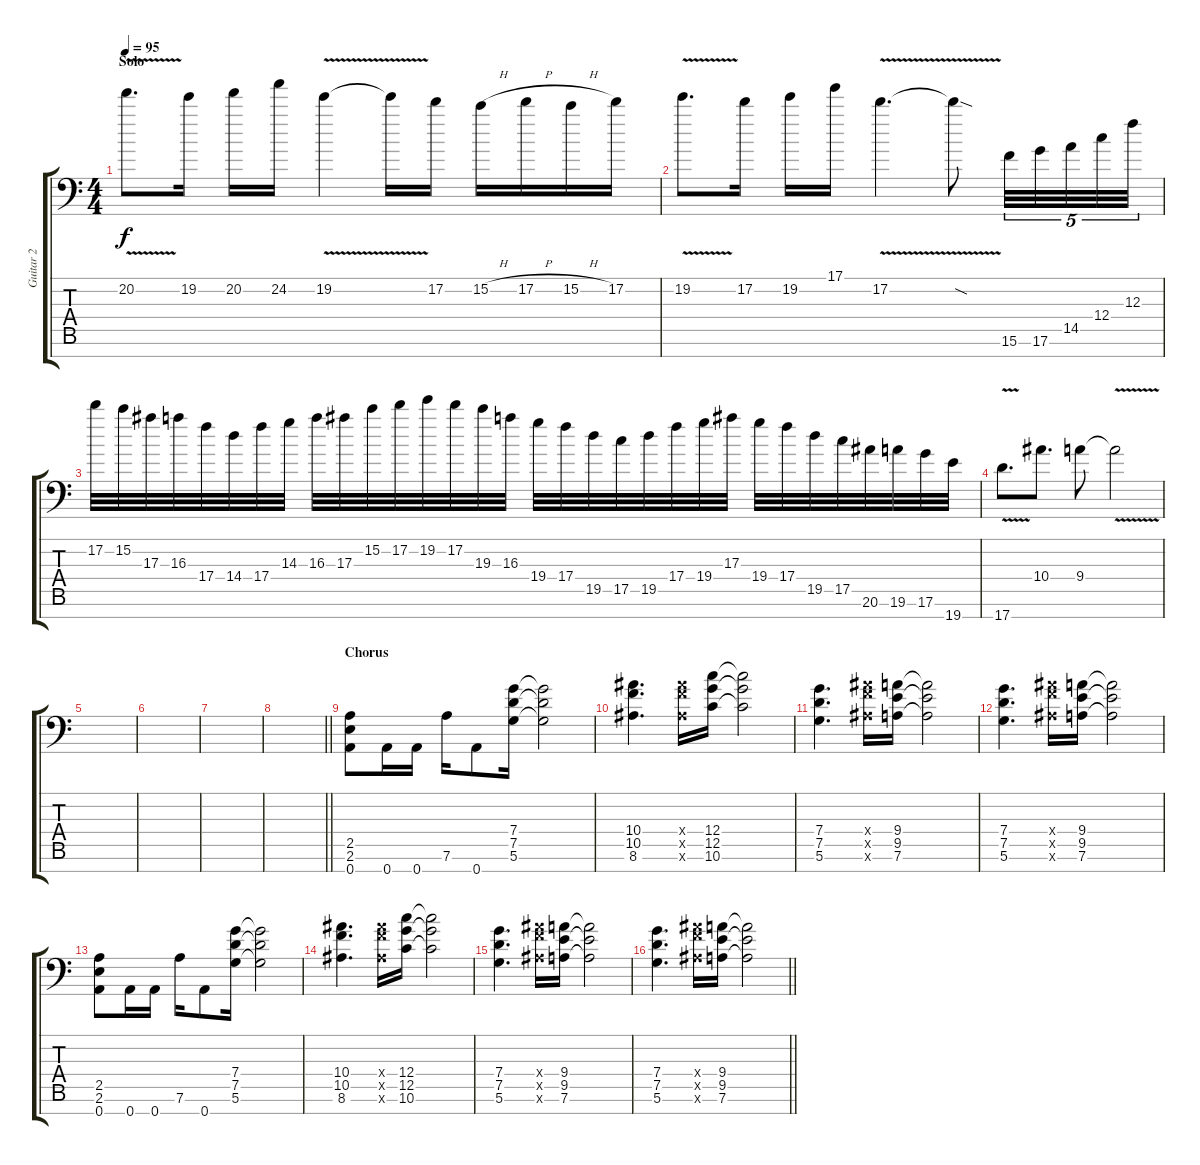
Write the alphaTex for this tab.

\track ("Guitar 2" "Guitar 2") {instrument overdrivenguitar}
\staff {score tabs}
\tuning (D4 A3 F3 C3 G2 D2 A1) {hide}
\ts (4 4)
\section ("" "Solo")
\tempo 95
\clef f4
\ks c
20.2{v}.8{d dy f} 19.2.16 20.2.16 24.2.16 19.2{v}.4 19.2{t}.16 17.2.16 15.2{h}.16 17.2{h}.16 15.2{h}.16 17.2.16 |
19.2{v}.8{d} 17.2.16 19.2.16 17.1.16 17.2{v}.4{d} 17.2{sod t}.8 15.6.32{tu (5 4)} 17.6.32{tu (5 4)} 14.5.32{tu (5 4)} 12.4.32{tu (5 4)} 12.3.32{tu (5 4)} |
17.2.32 15.2.32 17.3.32 16.3.32 17.4.32 14.4.32 17.4.32 14.3.32 16.3.32 17.3.32 15.2.32 17.2.32 19.2.32 17.2.32 19.3.32 16.3.32 19.4.32 17.4.32 19.5.32 17.5.32 19.5.32 17.4.32 19.4.32 17.3.32 19.4.32 17.4.32 19.5.32 17.5.32 20.6.32 19.6.32 17.6.32 19.7.32 |
17.7{v}.8{d} 10.4.8{d} 9.4.8 9.4{v t}.2 |
|
|
|
\barLineRight lightlight
|
\section ("" "Chorus")
(2.5 2.6 0.7).8 0.7.16 0.7.16 7.6.16 0.7.8 (7.4 7.5 5.6).16 (7.4{t} 7.5{t} 5.6{t}).2 |
(10.4 10.5 8.6).4{d} (10.4{x} 10.5{x} 8.6{x}).16 (12.4 12.5 10.6).16 (12.4{t} 12.5{t} 10.6{t}).2 |
(7.4 7.5 5.6).4{d} (10.4{x} 10.5{x} 8.6{x}).16 (9.4 9.5 7.6).16 (9.4{t} 9.5{t} 7.6{t}).2 |
(7.4 7.5 5.6).4{d} (10.4{x} 10.5{x} 8.6{x}).16 (9.4 9.5 7.6).16 (9.4{t} 9.5{t} 7.6{t}).2 |
(2.5 2.6 0.7).8 0.7.16 0.7.16 7.6.16 0.7.8 (7.4 7.5 5.6).16 (7.4{t} 7.5{t} 5.6{t}).2 |
(10.4 10.5 8.6).4{d} (10.4{x} 10.5{x} 8.6{x}).16 (12.4 12.5 10.6).16 (12.4{t} 12.5{t} 10.6{t}).2 |
(7.4 7.5 5.6).4{d} (10.4{x} 10.5{x} 8.6{x}).16 (9.4 9.5 7.6).16 (9.4{t} 9.5{t} 7.6{t}).2 |
\barLineRight lightlight
(7.4 7.5 5.6).4{d} (10.4{x} 10.5{x} 8.6{x}).16 (9.4 9.5 7.6).16 (9.4{t} 9.5{t} 7.6{t}).2
